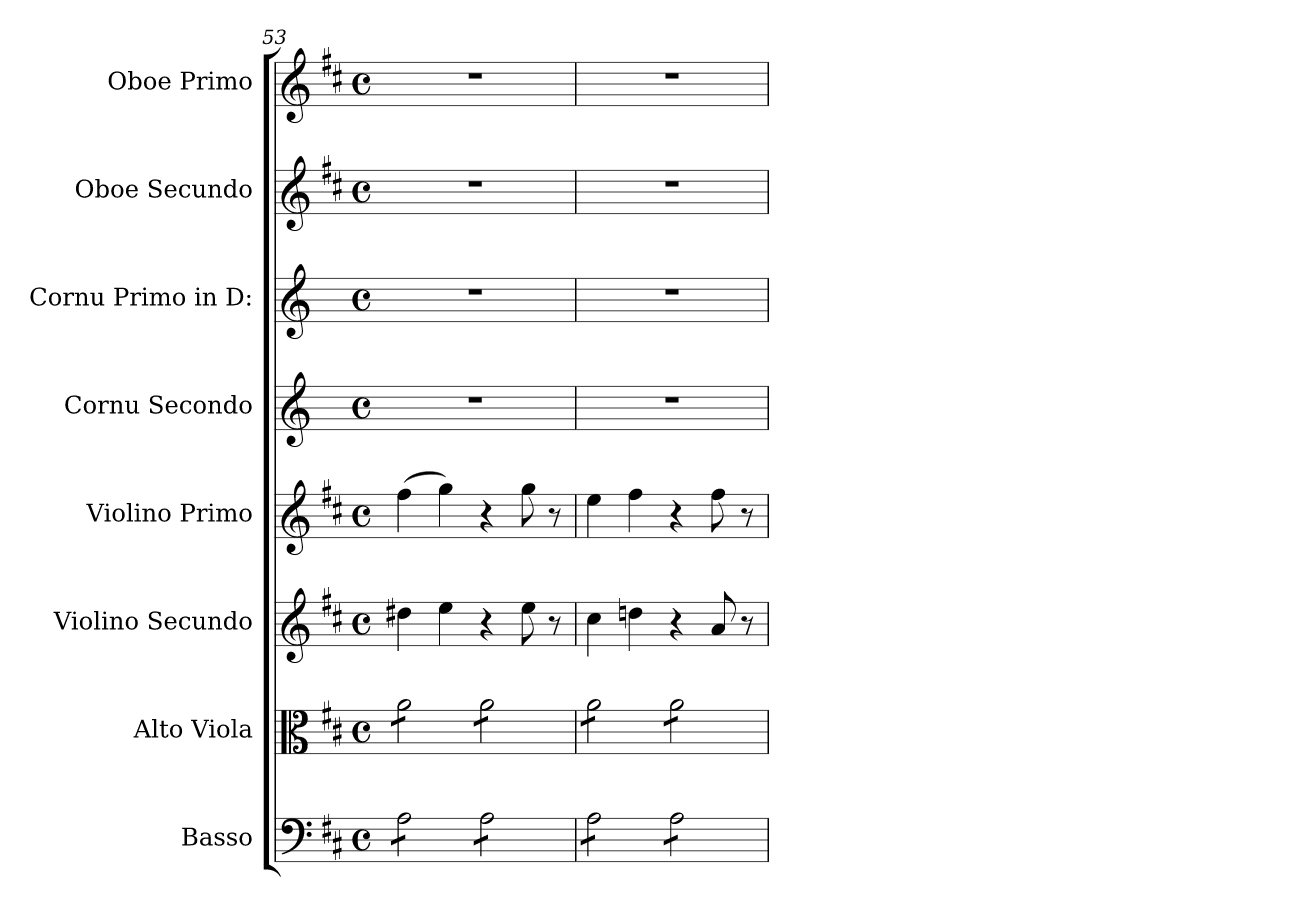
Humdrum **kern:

**kern	**kern	**kern	**kern	**kern	**kern	**kern	**kern
*part8	*part7	*part6	*part5	*part4	*part3	*part2	*part1
*staff8	*staff7	*staff6	*staff5	*staff4	*staff3	*staff2	*staff1
*I"Basso	*I"Alto Viola	*I"Violino Secundo	*I"Violino Primo	*I"Cornu Secondo	*I"Cornu Primo in D:	*I"Oboe Secundo	*I"Oboe Primo
*	*I'Vla	*	*I'Vn I	*	*I'Cor I	*	*I'Ob I
*clefF4	*clefC3	*clefG2	*clefG2	*clefG2	*clefG2	*clefG2	*clefG2
*	*	*	*	*ITrd-1c-2	*ITrd-1c-2	*	*
*k[f#c#]	*k[f#c#]	*k[f#c#]	*k[f#c#]	*k[f#c#]	*k[f#c#]	*k[f#c#]	*k[f#c#]
*D:	*D:	*D:	*D:	*D:	*D:	*D:	*D:
*M4/4	*M4/4	*M4/4	*M4/4	*M4/4	*M4/4	*M4/4	*M4/4
*met(c)	*met(c)	*met(c)	*met(c)	*met(c)	*met(c)	*met(c)	*met(c)
=53	=53	=53	=53	=53	=53	=53	=53
*tremolo	*	*	*	*	*	*	*
*	*tremolo	*	*	*	*	*	*
8A\L	8a\L	4dd#X\	(4ff#\	1r	1r	1r	1r
8A\	8a\	.	.	.	.	.	.
8A\	8a\	4ee\	4gg\)	.	.	.	.
8A\J	8a\J	.	.	.	.	.	.
8A\L	8a\L	4r	4r	.	.	.	.
8A\	8a\	.	.	.	.	.	.
8A\	8a\	8ee\	8gg\	.	.	.	.
8A\J	8a\J	8r	8r	.	.	.	.
=54	=54	=54	=54	=54	=54	=54	=54
8A\L	8a\L	4cc#\	4ee\	1r	1r	1r	1r
8A\	8a\	.	.	.	.	.	.
8A\	8a\	4ddn\	4ff#\	.	.	.	.
8A\J	8a\J	.	.	.	.	.	.
8A\L	8a\L	4r	4r	.	.	.	.
8A\	8a\	.	.	.	.	.	.
8A\	8a\	8a/	8ff#\	.	.	.	.
8A\J	8a\J	8r	8r	.	.	.	.
*	*Xtremolo	*	*	*	*	*	*
*Xtremolo	*	*	*	*	*	*	*
=	=	=	=	=	=	=	=
*-	*-	*-	*-	*-	*-	*-	*-
